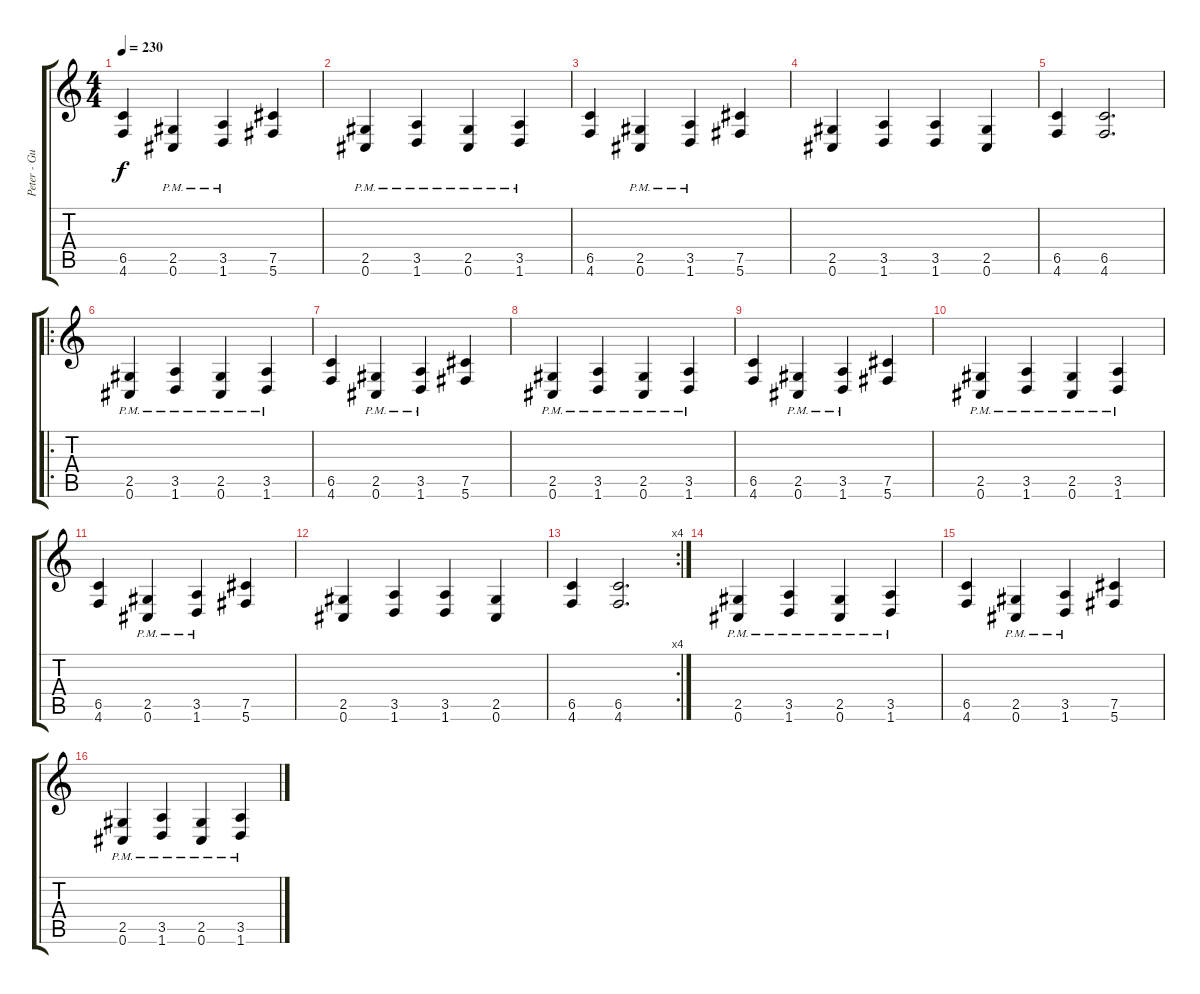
\track ("Peter - Guitar, Vocals" "Peter - Gu") {instrument distortionguitar}
\staff {score tabs}
\tuning (Db4 Ab3 E3 B2 Gb2 Db2) {hide}
\ts (4 4)
\tempo 230
\clef g2
\ks c
(6.5 4.6).4{dy f} (2.5{pm} 0.6{pm}).4 (3.5{pm} 1.6{pm}).4 (7.5 5.6).4 |
(2.5{pm} 0.6{pm}).4 (3.5{pm} 1.6{pm}).4 (2.5{pm} 0.6{pm}).4 (3.5{pm} 1.6{pm}).4 |
(6.5 4.6).4 (2.5{pm} 0.6{pm}).4 (3.5{pm} 1.6{pm}).4 (7.5 5.6).4 |
(2.5 0.6).4 (3.5 1.6).4 (3.5 1.6).4 (2.5 0.6).4 |
(6.5 4.6).4 (6.5 4.6).2{d} |
\ro
(2.5{pm} 0.6{pm}).4 (3.5{pm} 1.6{pm}).4 (2.5{pm} 0.6{pm}).4 (3.5{pm} 1.6{pm}).4 |
(6.5 4.6).4 (2.5{pm} 0.6{pm}).4 (3.5{pm} 1.6{pm}).4 (7.5 5.6).4 |
(2.5{pm} 0.6{pm}).4 (3.5{pm} 1.6{pm}).4 (2.5{pm} 0.6{pm}).4 (3.5{pm} 1.6{pm}).4 |
(6.5 4.6).4 (2.5{pm} 0.6{pm}).4 (3.5{pm} 1.6{pm}).4 (7.5 5.6).4 |
(2.5{pm} 0.6{pm}).4 (3.5{pm} 1.6{pm}).4 (2.5{pm} 0.6{pm}).4 (3.5{pm} 1.6{pm}).4 |
(6.5 4.6).4 (2.5{pm} 0.6{pm}).4 (3.5{pm} 1.6{pm}).4 (7.5 5.6).4 |
(2.5 0.6).4 (3.5 1.6).4 (3.5 1.6).4 (2.5 0.6).4 |
\rc 4
(6.5 4.6).4 (6.5 4.6).2{d} |
(2.5{pm} 0.6{pm}).4{volume 11} (3.5{pm} 1.6{pm}).4 (2.5{pm} 0.6{pm}).4 (3.5{pm} 1.6{pm}).4 |
(6.5 4.6).4 (2.5{pm} 0.6{pm}).4 (3.5{pm} 1.6{pm}).4 (7.5 5.6).4 |
(2.5{pm} 0.6{pm}).4 (3.5{pm} 1.6{pm}).4 (2.5{pm} 0.6{pm}).4 (3.5{pm} 1.6{pm}).4
